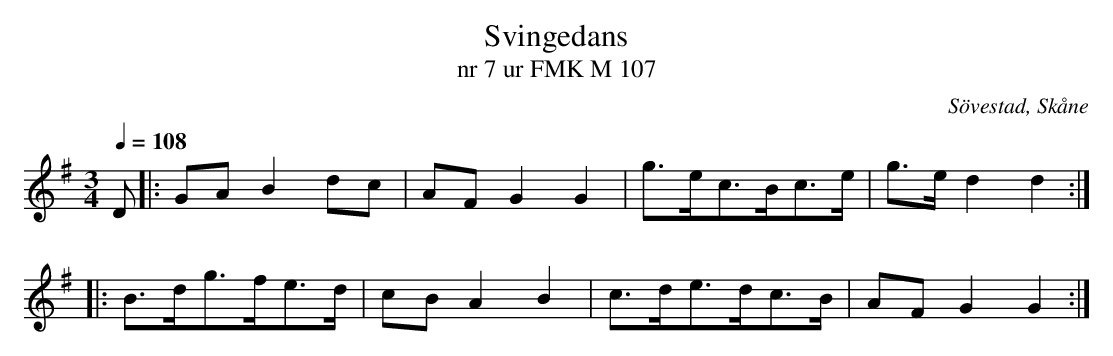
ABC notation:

X:1
T:Svingedans
T:nr 7 ur FMK M 107
O:Sövestad, Skåne
M:3/4
L:1/8
Q:1/4=108
K:G
D |: GA B2 dc | AF G2 G2 | g>ec>Bc>e | g>e d2 d2 :|
|: B>dg>fe>d  | cB A2 B2 | c>de>dc>B | AF G2 G2 :|
